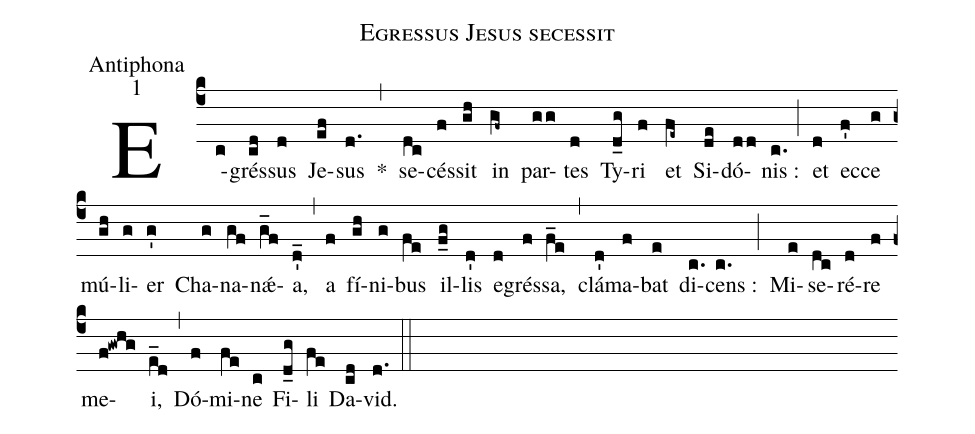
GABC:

name:Egressus Jesus secessit;
office-part:Antiphona;
mode:1;
%%
(c4) E(c)grés(cd)sus(d) Je(ef)sus(d.) *(,) se(dc)cés(f)sit(gh) in(gf~) par(gg)tes(d) Ty(d_g)ri(f) et(fe~) Si(de)dó(dd)nis :(c.) (;) et(d) ec(f')ce(g) mú(gh)li(g)er(g') Cha(g)na(gf)nǽ(g_f)a,(d'_) (,) a(f) fí(gh)ni(g)bus(fe) il(f_g)lis(d') e(d)grés(f)sa,(f_e) (,) clá(d')ma(f)bat(e) di(c.)cens :(c.) (;) Mi(e)se(dc)ré(d)re(f) me(f!gwhg)i,(e_d) (,) Dó(f)mi(fe)ne(c) Fi(d_g)li(fe) Da(cd)vid.(d.) (::)
